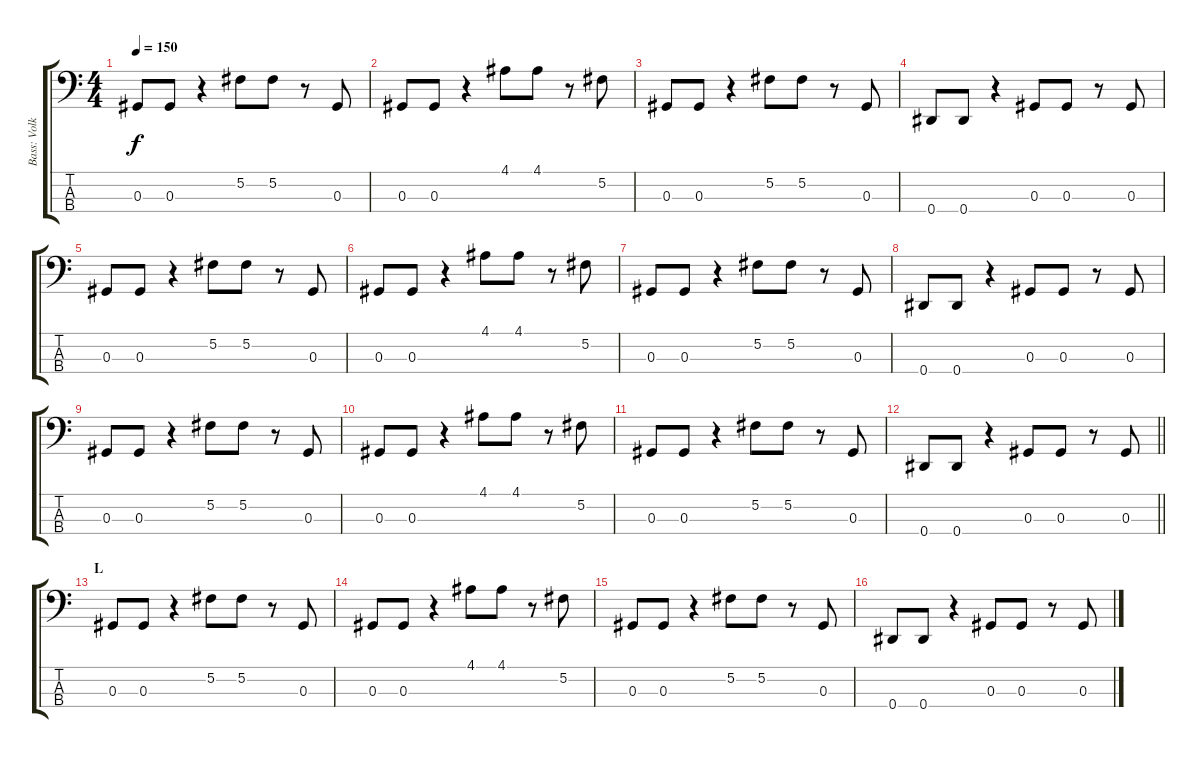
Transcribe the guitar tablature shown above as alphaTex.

\track ("Bass: Volker" "Bass: Volk") {instrument electricbassfinger}
\staff {score tabs}
\tuning (Gb2 Db2 Ab1 Eb1) {hide}
\ts (4 4)
\tempo 150
\clef f4
\ks c
0.3.8{dy f} 0.3.8 r.4 5.2.8 5.2.8 r.8 0.3.8 |
0.3.8 0.3.8 r.4 4.1.8 4.1.8 r.8 5.2.8 |
0.3.8 0.3.8 r.4 5.2.8 5.2.8 r.8 0.3.8 |
0.4.8 0.4.8 r.4 0.3.8 0.3.8 r.8 0.3.8 |
0.3.8 0.3.8 r.4 5.2.8 5.2.8 r.8 0.3.8 |
0.3.8 0.3.8 r.4 4.1.8 4.1.8 r.8 5.2.8 |
0.3.8 0.3.8 r.4 5.2.8 5.2.8 r.8 0.3.8 |
0.4.8 0.4.8 r.4 0.3.8 0.3.8 r.8 0.3.8 |
0.3.8 0.3.8 r.4 5.2.8 5.2.8 r.8 0.3.8 |
0.3.8 0.3.8 r.4 4.1.8 4.1.8 r.8 5.2.8 |
0.3.8 0.3.8 r.4 5.2.8 5.2.8 r.8 0.3.8 |
\barLineRight lightlight
0.4.8 0.4.8 r.4 0.3.8 0.3.8 r.8 0.3.8 |
\section ("" "L")
0.3.8 0.3.8 r.4 5.2.8 5.2.8 r.8 0.3.8 |
0.3.8 0.3.8 r.4 4.1.8 4.1.8 r.8 5.2.8 |
0.3.8 0.3.8 r.4 5.2.8 5.2.8 r.8 0.3.8 |
0.4.8 0.4.8 r.4 0.3.8 0.3.8 r.8 0.3.8
